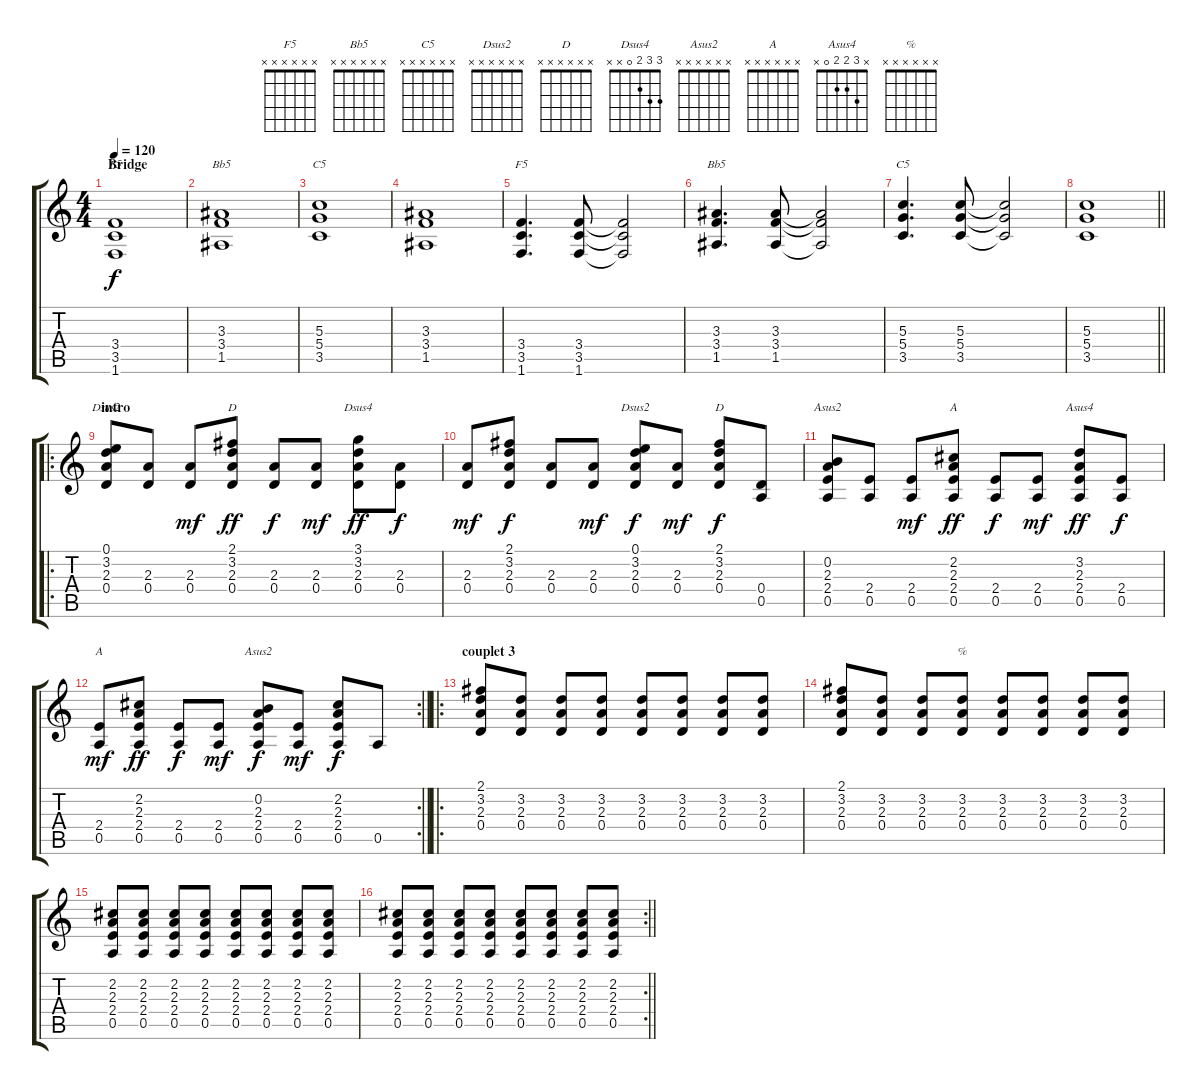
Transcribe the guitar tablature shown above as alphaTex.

\track "" {instrument acousticguitarsteel}
\staff {score tabs}
\tuning (E4 B3 G3 D3 A2 E2) {hide}
\chord ("F5" x x x 3 3 1)
\chord ("Bb5" x x 3 3 1 x)
\chord ("C5" x x 5 5 3 x)
\chord ("F5" x x x x x x)
\chord ("Bb5" x x x x x x)
\chord ("C5" x x x x x x)
\chord ("Dsus2" 0 3 2 0 x x)
\chord ("D" 2 3 2 0 x x)
\chord ("Dsus4" 3 3 2 0 x x)
\chord ("Dsus2" x x x x x x)
\chord ("D" x x x x x x)
\chord ("Asus2" x 0 2 2 0 x)
\chord ("A" x 2 2 2 0 x)
\chord ("Asus4" x 3 2 2 0 x)
\chord ("A" x x x x x x)
\chord ("Asus2" x x x x x x)
\chord ("%" x x x x x x)
\ts (4 4)
\section ("" "Bridge")
\tempo 120
\clef g2
\ks c
(3.4 3.5 1.6).1{ch "F5" dy f} |
(3.3 3.4 1.5).1{ch "Bb5"} |
(5.3 5.4 3.5).1{ch "C5"} |
(3.3 3.4 1.5).1 |
(3.4 3.5 1.6).4{d ch "F5"} (3.4 3.5 1.6).8 (3.4{t} 3.5{t} 1.6{t}).2 |
(3.3 3.4 1.5).4{d ch "Bb5"} (3.3 3.4 1.5).8 (3.3{t} 3.4{t} 1.5{t}).2 |
(5.3 5.4 3.5).4{d ch "C5"} (5.3 5.4 3.5).8 (5.3{t} 5.4{t} 3.5{t}).2 |
\barLineRight lightlight
(5.3 5.4 3.5).1 |
\ro
\section ("" "intro")
(0.1 3.2 2.3 0.4).8{ch "Dsus2"} (2.3 0.4).8 (2.3 0.4).8{dy mf} (2.1 3.2 2.3 0.4).8{ch "D" dy ff} (2.3 0.4).8{dy f} (2.3 0.4).8{dy mf} (3.1 3.2 2.3 0.4).8{ch "Dsus4" dy ff} (2.3 0.4).8{dy f} |
(2.3 0.4).8{dy mf} (2.1 3.2 2.3 0.4).8{dy f} (2.3 0.4).8 (2.3 0.4).8{dy mf} (0.1 3.2 2.3 0.4).8{ch "Dsus2" dy f} (2.3 0.4).8{dy mf} (2.1 3.2 2.3 0.4).8{ch "D" dy f} (0.4 0.5).8 |
(0.2 2.3 2.4 0.5).8{ch "Asus2"} (2.4 0.5).8 (2.4 0.5).8{dy mf} (2.2 2.3 2.4 0.5).8{ch "A" dy ff} (2.4 0.5).8{dy f} (2.4 0.5).8{dy mf} (3.2 2.3 2.4 0.5).8{ch "Asus4" dy ff} (2.4 0.5).8{dy f} |
\rc 2
\barLineRight lightlight
(2.4 0.5).8{ch "A" dy mf} (2.2 2.3 2.4 0.5).8{dy ff} (2.4 0.5).8{dy f} (2.4 0.5).8{dy mf} (0.2 2.3 2.4 0.5).8{ch "Asus2" dy f} (2.4 0.5).8{dy mf} (2.2 2.3 2.4 0.5).8{dy f} 0.5.8 |
\ro
\section ("" "couplet 3")
(2.1 3.2 2.3 0.4).8 (3.2 2.3 0.4).8 (3.2 2.3 0.4).8 (3.2 2.3 0.4).8 (3.2 2.3 0.4).8 (3.2 2.3 0.4).8 (3.2 2.3 0.4).8 (3.2 2.3 0.4).8 |
(2.1 3.2 2.3 0.4).8 (3.2 2.3 0.4).8 (3.2 2.3 0.4).8 (3.2 2.3 0.4).8{ch "%"} (3.2 2.3 0.4).8 (3.2 2.3 0.4).8 (3.2 2.3 0.4).8 (3.2 2.3 0.4).8 |
(2.2 2.3 2.4 0.5).8 (2.2 2.3 2.4 0.5).8 (2.2 2.3 2.4 0.5).8 (2.2 2.3 2.4 0.5).8 (2.2 2.3 2.4 0.5).8 (2.2 2.3 2.4 0.5).8 (2.2 2.3 2.4 0.5).8 (2.2 2.3 2.4 0.5).8 |
\rc 2
\barLineRight lightlight
(2.2 2.3 2.4 0.5).8 (2.2 2.3 2.4 0.5).8 (2.2 2.3 2.4 0.5).8 (2.2 2.3 2.4 0.5).8 (2.2 2.3 2.4 0.5).8 (2.2 2.3 2.4 0.5).8 (2.2 2.3 2.4 0.5).8 (2.2 2.3 2.4 0.5).8
